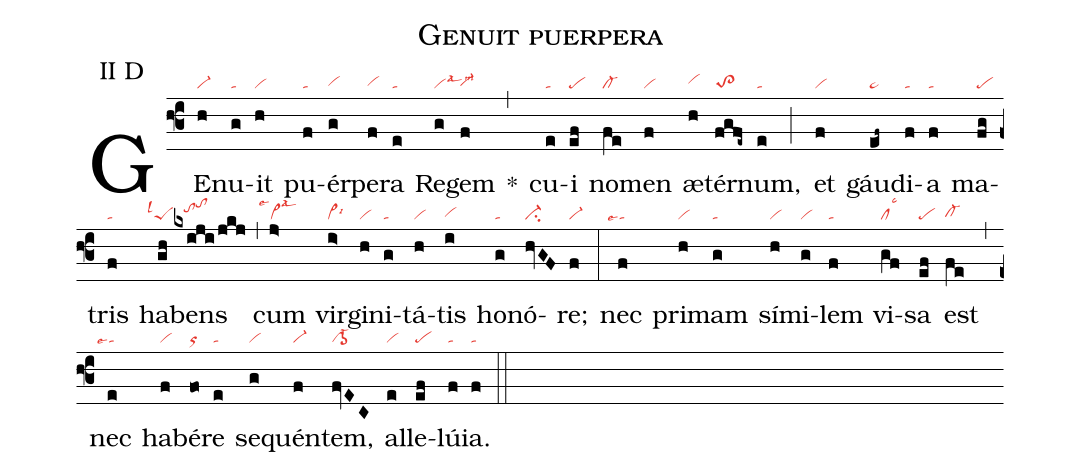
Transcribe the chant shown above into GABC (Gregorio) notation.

name:Genuit puerpera;
office-part:Antiphona;
annotation:II D;
mode:2;
nabc-lines: 1;
%%
(f3)
GE(h|vi-)nu(g|ta)it(h|vi) pu(f|ta)ér(g|vihg)pe(f|vihg)ra(e|ta) Re(g|vilsal3lsm3)gem(f|vi-hg) *(,)
cu(e|ta)i(ef|pe) no(fe|cl-)men(f|vi) æ(h|vihh)tér(fgfe~|to>2)num,(e|ta) (;)
et(f|vi) gáu(ef~|ta>)di(f|ta)a(f|ta) ma(fg|pe)tris(f|ta) ha(gh|```peSlsl1)bens(kxiji/jkj|///tohitohk) (,)
cum(j>|```vi>lse1lsal3) vir(i>|vi>lsi6)gi(h|vi)ni(g|ta)tá(h|vi)tis(i|vihg) ho(g|ta)nó(hvGF|ci-)re;(f|vi-) (:)
nec(f|```talse4) pri(h|vi)mam(g|ta) sí(h|vi)mi(g|vi)lem(f|ta) vi(gf|cllsc3)sa(ef|pe) est(fe|cl-hg) (,)
nec(e|```talse4) ha(f|vi)bé(fo|or)re(e|ta) se(g|vi)quén(f|vi-)tem,(fvEC|cl->1) al(e|vi)le(ef|pe)lú(f|ta)ia.(f|ta) (::)
